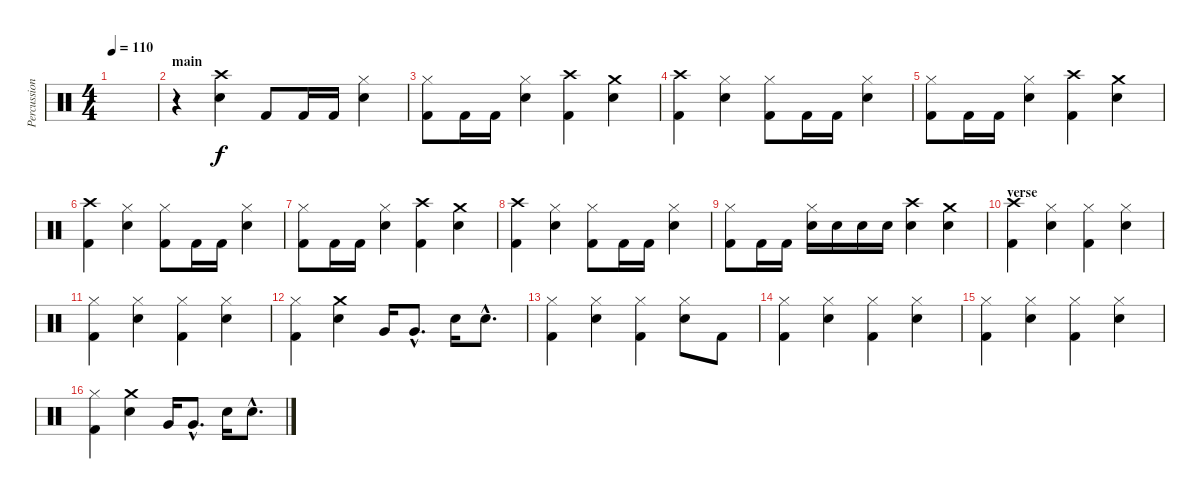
\track ("Percussion" "Percussion") {instrument percussion}
\staff {score}
\articulation defaults
\ts (4 4)
\tempo 110
\clef neutral
\ks c
|
\section ("" "main")
r.4 ("Crash high (hit)" "Snare (hit) 2").4 "Kick (hit) 2".8 "Kick (hit) 2".16 "Kick (hit) 2".16 ("Hi-Hat (closed)" "Snare (hit) 2").4 |
("Hi-Hat (closed)" "Kick (hit) 2").8 "Kick (hit) 2".16 "Kick (hit) 2".16 ("Hi-Hat (closed)" "Snare (hit) 2").4 ("Crash high (hit)" "Kick (hit) 2").4 ("Crash medium (hit)" "Snare (hit) 2").4 |
("Crash high (hit)" "Kick (hit) 2").4 ("Hi-Hat (closed)" "Snare (hit) 2").4 ("Hi-Hat (closed)" "Kick (hit) 2").8 "Kick (hit) 2".16 "Kick (hit) 2".16 ("Hi-Hat (closed)" "Snare (hit) 2").4 |
("Hi-Hat (closed)" "Kick (hit) 2").8 "Kick (hit) 2".16 "Kick (hit) 2".16 ("Hi-Hat (closed)" "Snare (hit) 2").4 ("Crash high (hit)" "Kick (hit) 2").4 ("Crash medium (hit)" "Snare (hit) 2").4 |
("Crash high (hit)" "Kick (hit) 2").4 ("Hi-Hat (closed)" "Snare (hit) 2").4 ("Hi-Hat (closed)" "Kick (hit) 2").8 "Kick (hit) 2".16 "Kick (hit) 2".16 ("Hi-Hat (closed)" "Snare (hit) 2").4 |
("Hi-Hat (closed)" "Kick (hit) 2").8 "Kick (hit) 2".16 "Kick (hit) 2".16 ("Hi-Hat (closed)" "Snare (hit) 2").4 ("Crash high (hit)" "Kick (hit) 2").4 ("Crash medium (hit)" "Snare (hit) 2").4 |
("Crash high (hit)" "Kick (hit) 2").4 ("Hi-Hat (closed)" "Snare (hit) 2").4 ("Hi-Hat (closed)" "Kick (hit) 2").8 "Kick (hit) 2".16 "Kick (hit) 2".16 ("Hi-Hat (closed)" "Snare (hit) 2").4 |
("Hi-Hat (closed)" "Kick (hit) 2").8 "Kick (hit) 2".16 "Kick (hit) 2".16 ("Hi-Hat (closed)" "Snare (hit) 2").16 "Snare (hit) 2".16 "Snare (hit) 2".16 "Snare (hit) 2".16 ("Crash high (hit)" "Snare (hit) 2").4 ("Crash medium (hit)" "Snare (hit) 2").4 |
\section ("" "verse")
("Crash high (hit)" "Kick (hit) 2").4 ("Hi-Hat (closed)" "Snare (hit) 2").4 ("Hi-Hat (closed)" "Kick (hit) 2").4 ("Hi-Hat (closed)" "Snare (hit) 2").4 |
("Hi-Hat (closed)" "Kick (hit) 2").4 ("Hi-Hat (closed)" "Snare (hit) 2").4 ("Hi-Hat (closed)" "Kick (hit) 2").4 ("Hi-Hat (closed)" "Snare (hit) 2").4 |
("Hi-Hat (closed)" "Kick (hit) 2").4 ("Crash medium (hit)" "Snare (hit) 2").4 "Very Low Tom (hit)".16 "Very Low Tom (hit)"{hac}.8{d} "Snare (hit) 2".16 "Snare (hit) 2"{hac}.8{d} |
("Hi-Hat (closed)" "Kick (hit) 2").4 ("Hi-Hat (closed)" "Snare (hit) 2").4 ("Hi-Hat (closed)" "Kick (hit) 2").4 ("Hi-Hat (closed)" "Snare (hit) 2").8 "Kick (hit) 2".8 |
("Hi-Hat (closed)" "Kick (hit) 2").4 ("Hi-Hat (closed)" "Snare (hit) 2").4 ("Hi-Hat (closed)" "Kick (hit) 2").4 ("Hi-Hat (closed)" "Snare (hit) 2").4 |
("Hi-Hat (closed)" "Kick (hit) 2").4 ("Hi-Hat (closed)" "Snare (hit) 2").4 ("Hi-Hat (closed)" "Kick (hit) 2").4 ("Hi-Hat (closed)" "Snare (hit) 2").4 |
("Hi-Hat (closed)" "Kick (hit) 2").4 ("Crash medium (hit)" "Snare (hit) 2").4 "Very Low Tom (hit)".16 "Very Low Tom (hit)"{hac}.8{d} "Snare (hit) 2".16 "Snare (hit) 2"{hac}.8{d}
